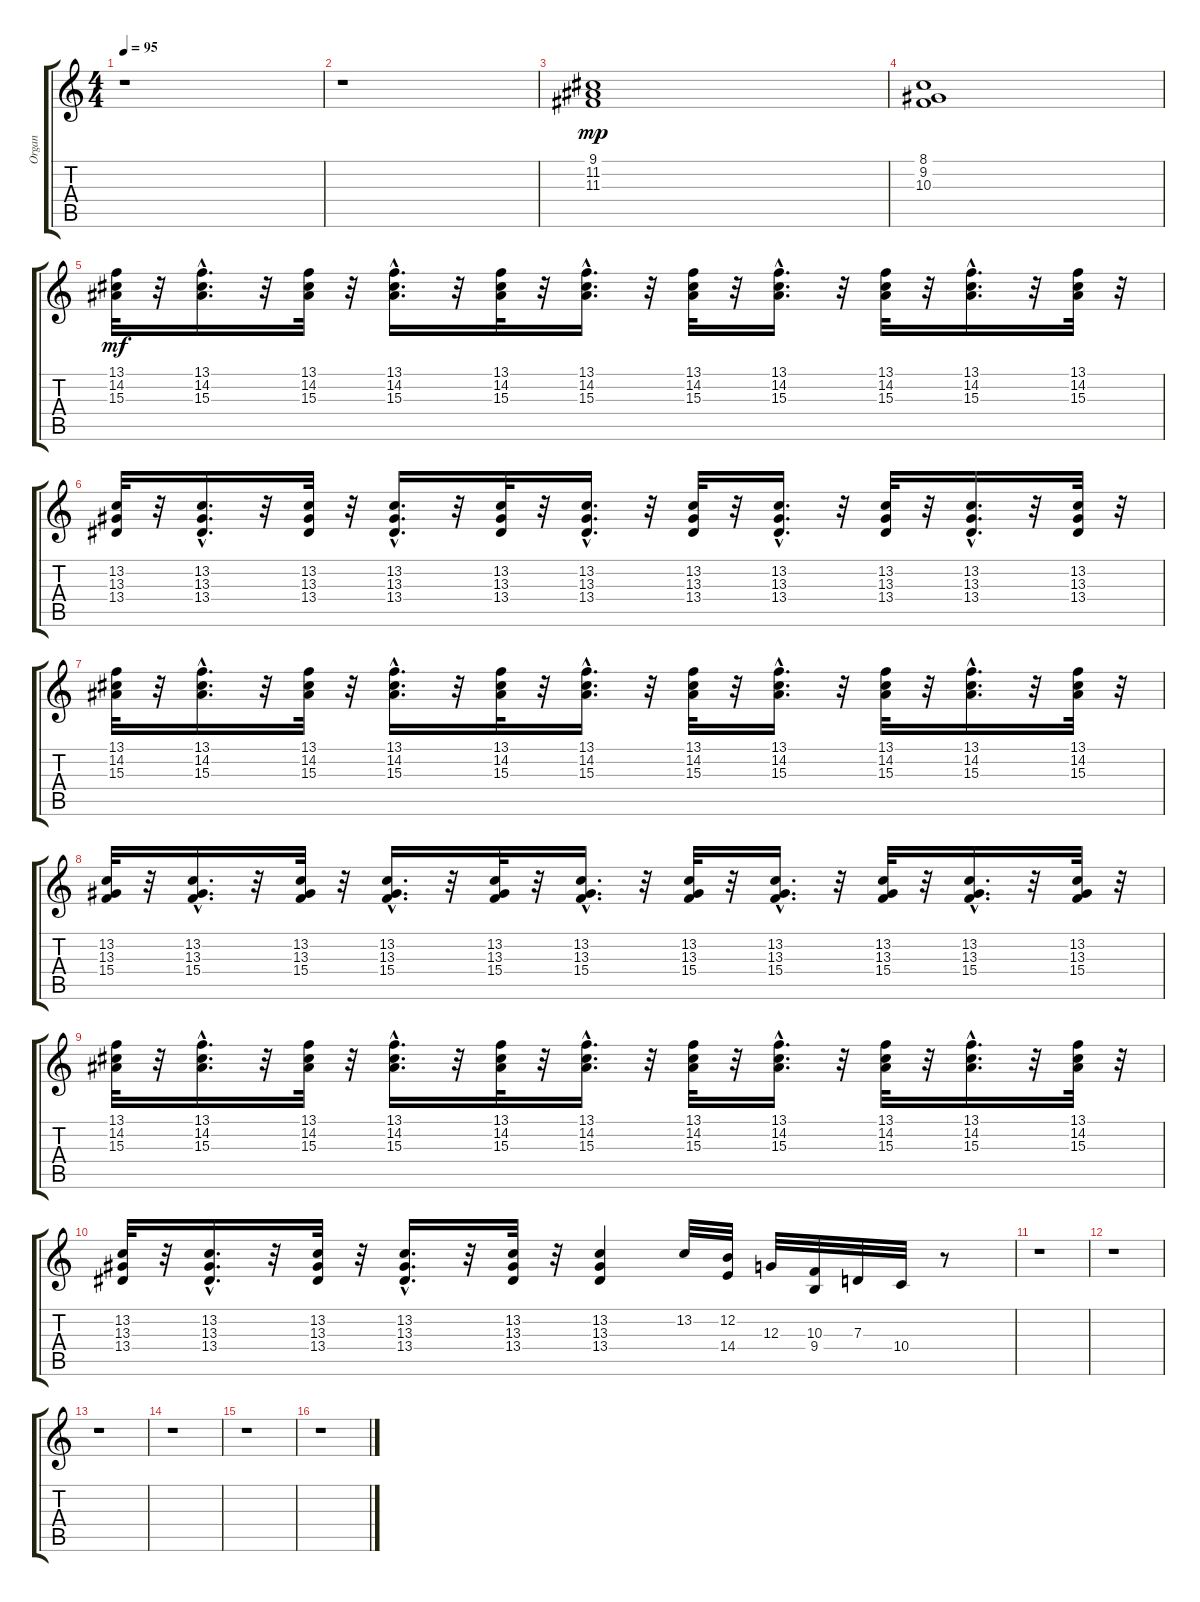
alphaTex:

\track ("Organ" "Organ") {instrument drawbarorgan}
\staff {score tabs}
\tuning (E4 B3 G3 D3 A2 E2) {hide}
\ts (4 4)
\tempo 95
\clef g2
\ks c
r.1{dy mp} |
r.1 |
(9.1 11.2 11.3).1 |
(8.1 9.2 10.3).1 |
(13.1 14.2 15.3).32{dy mf} r.32 (13.1{hac} 14.2{hac} 15.3{hac}).16{d} r.32 (13.1 14.2 15.3).32 r.32 (13.1{hac} 14.2{hac} 15.3{hac}).16{d} r.32 (13.1 14.2 15.3).32 r.32 (13.1{hac} 14.2{hac} 15.3{hac}).16{d} r.32 (13.1 14.2 15.3).32 r.32 (13.1{hac} 14.2{hac} 15.3{hac}).16{d} r.32 (13.1 14.2 15.3).32 r.32 (13.1{hac} 14.2{hac} 15.3{hac}).16{d} r.32 (13.1 14.2 15.3).32 r.32 |
(13.2 13.3 13.4).32 r.32 (13.2{hac} 13.3{hac} 13.4{hac}).16{d} r.32 (13.2 13.3 13.4).32 r.32 (13.2{hac} 13.3{hac} 13.4{hac}).16{d} r.32 (13.2 13.3 13.4).32 r.32 (13.2{hac} 13.3{hac} 13.4{hac}).16{d} r.32 (13.2 13.3 13.4).32 r.32 (13.2{hac} 13.3{hac} 13.4{hac}).16{d} r.32 (13.2 13.3 13.4).32 r.32 (13.2{hac} 13.3{hac} 13.4{hac}).16{d} r.32 (13.2 13.3 13.4).32 r.32 |
(13.1 14.2 15.3).32{volume 10} r.32 (13.1{hac} 14.2{hac} 15.3{hac}).16{d} r.32 (13.1 14.2 15.3).32 r.32 (13.1{hac} 14.2{hac} 15.3{hac}).16{d} r.32 (13.1 14.2 15.3).32 r.32 (13.1{hac} 14.2{hac} 15.3{hac}).16{d} r.32 (13.1 14.2 15.3).32 r.32 (13.1{hac} 14.2{hac} 15.3{hac}).16{d} r.32 (13.1 14.2 15.3).32 r.32 (13.1{hac} 14.2{hac} 15.3{hac}).16{d} r.32 (13.1 14.2 15.3).32 r.32 |
(13.2 13.3 15.4).32 r.32 (13.2{hac} 13.3{hac} 15.4{hac}).16{d} r.32 (13.2 13.3 15.4).32 r.32 (13.2{hac} 13.3{hac} 15.4{hac}).16{d} r.32 (13.2 13.3 15.4).32 r.32 (13.2{hac} 13.3{hac} 15.4{hac}).16{d} r.32 (13.2 13.3 15.4).32 r.32 (13.2{hac} 13.3{hac} 15.4{hac}).16{d} r.32 (13.2 13.3 15.4).32 r.32 (13.2{hac} 13.3{hac} 15.4{hac}).16{d} r.32 (13.2 13.3 15.4).32 r.32 |
(13.1 14.2 15.3).32 r.32 (13.1{hac} 14.2{hac} 15.3{hac}).16{d} r.32 (13.1 14.2 15.3).32 r.32 (13.1{hac} 14.2{hac} 15.3{hac}).16{d} r.32 (13.1 14.2 15.3).32 r.32 (13.1{hac} 14.2{hac} 15.3{hac}).16{d} r.32 (13.1 14.2 15.3).32 r.32 (13.1{hac} 14.2{hac} 15.3{hac}).16{d} r.32 (13.1 14.2 15.3).32 r.32 (13.1{hac} 14.2{hac} 15.3{hac}).16{d} r.32 (13.1 14.2 15.3).32 r.32 |
(13.2 13.3 13.4).32 r.32 (13.2{hac} 13.3{hac} 13.4{hac}).16{d} r.32 (13.2 13.3 13.4).32 r.32 (13.2{hac} 13.3{hac} 13.4{hac}).16{d} r.32 (13.2 13.3 13.4).32 r.32 (13.2 13.3 13.4).4 13.2.32 (12.2 14.4).32 12.3.32 (10.3 9.4).32 7.3.32 10.4.32 r.8 |
r.1 |
r.1 |
r.1 |
r.1 |
r.1 |
r.1
